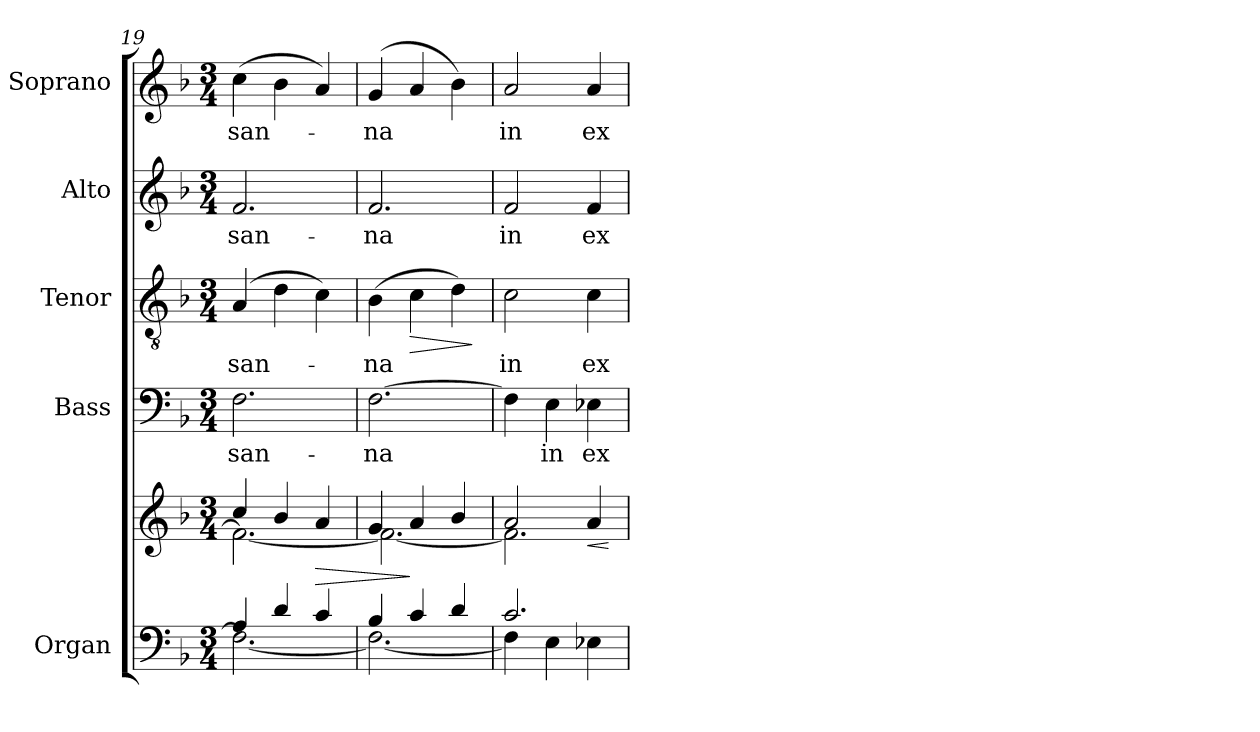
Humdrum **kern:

**kern	**kern	**dynam	**kern	**text	**kern	**text	**dynam	**kern	**text	**kern	**text
*part5	*part5	*part5	*part4	*part4	*part3	*part3	*part3	*part2	*part2	*part1	*part1
*staff6	*staff5	*staff5/6	*staff4	*staff4	*staff3	*staff3	*staff3	*staff2	*staff2	*staff1	*staff1
*I"Organ	*	*	*I"Bass	*	*I"Tenor	*	*	*I"Alto	*	*I"Soprano	*
*I'Org.	*	*	*I'B.	*	*I'T.	*	*	*I'A.	*	*I'S.	*
!!LO:PB:g=z
*clefF4	*clefG2	*	*clefF4	*	*clefGv2	*	*	*clefG2	*	*clefG2	*
*k[b-]	*k[b-]	*	*k[b-]	*	*k[b-]	*	*	*k[b-]	*	*k[b-]	*
*F:	*F:	*	*F:	*	*F:	*	*	*F:	*	*F:	*
*M3/4	*M3/4	*	*M3/4	*	*M3/4	*	*	*M3/4	*	*M3/4	*
=19	=19	=19	=19	=19	=19	=19	=19	=19	=19	=19	=19
*^	*^	*	*	*	*	*	*	*	*	*	*
!	!	!	!	!	!	!LO:LY:b	!	!LO:LY:b	!	!	!LO:LY:b	!	!LO:LY:b
4A/	2.F\_	4cc/	2.f\_	.	2.F\	-san-	(>4A/	-san-	.	2.f/	-san-	(>4cc\	-san-
4d/	.	4b-/	.	.	.	.	4d\	.	.	.	.	4b-\	.
!	!	!	!	!LO:HP:b	!	!	!	!	!	!	!	!	!
4c/	.	4a/	.	>	.	.	4c\)	.	.	.	.	4a/)	.
=20	=20	=20	=20	=20	=20	=20	=20	=20	=20	=20	=20	=20	=20
!	!	!	!	!	!	!LO:LY:b	!	!LO:LY:b	!	!	!LO:LY:b	!	!LO:LY:b
4B-/	2.F\_	4g/	2.f\_	.	[2.F\	-na	(>4B-\	-na	.	2.f/	-na	(>4g/	-na
!	!	!	!	!	!	!	!	!	!LO:HP:b	!	!	!	!
4c/	.	4a/	.	]	.	.	4c\	.	>	.	.	4a/	.
4d/	.	4b-/	.	.	.	.	4d\)	.	.	.	.	4b-\)	.
*v	*v	*	*	*	*	*	*	*	*	*	*	*	*
*	*v	*v	*	*	*	*	*	*	*	*	*	*
.	.	.	.	.	.	.	]	.	.	.	.
=21	=21	=21	=21	=21	=21	=21	=21	=21	=21	=21	=21
*^	*^	*	*	*	*	*	*	*	*	*	*
!	!	!	!	!	!	!	!	!LO:LY:b	!	!	!LO:LY:b	!	!LO:LY:b
2.c/	4F\]	2a/	2.f\]	.	4F\]	.	2c\	in	.	2f/	in	2a/	in
!	!	!	!	!	!	!LO:LY:b	!	!	!	!	!	!	!
.	4E\	.	.	.	4E\	in	.	.	.	.	.	.	.
!	!	!	!	!LO:HP:b	!	!LO:LY:b	!	!LO:LY:b	!	!	!LO:LY:b	!	!LO:LY:b
.	4E-X\	4a/	.	<	4E-X\	ex-	4c\	ex-	.	4f/	ex-	4a/	ex-
*v	*v	*	*	*	*	*	*	*	*	*	*	*	*
*	*v	*v	*	*	*	*	*	*	*	*	*	*
.	.	[	.	.	.	.	.	.	.	.	.
=	=	=	=	=	=	=	=	=	=	=	=
*-	*-	*-	*-	*-	*-	*-	*-	*-	*-	*-	*-
